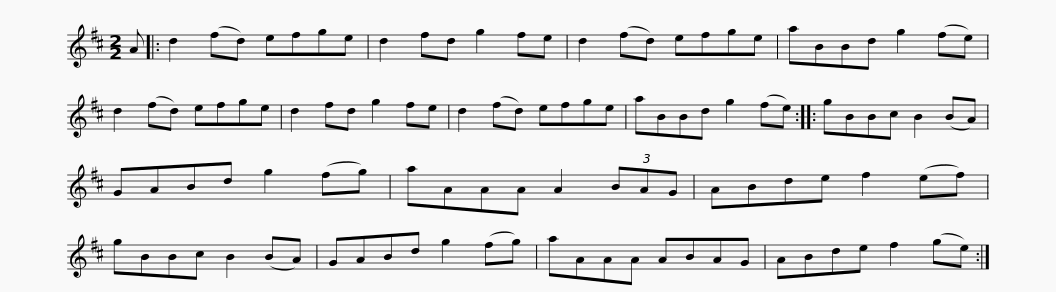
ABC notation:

X:1
L:1/8
M:2/2
I:linebreak $
K:D
V:1 treble
V:1
 A |: d2 (fd) efge | d2 fd g2 fe | d2 (fd) efge | aBBd g2 (fe) | %5
 d2 (fd) efge | d2 fd g2 fe |$ d2 (fd) efge | aBBd g2 (fe) :: gBBc B2 (BA) | %10
 GABd g2 (fg) | aAAA A2 (3BAG | ABde f2 (ef) |$ gBBc B2 (BA) | GABd g2 (fg) | %15
 aAAA ABAG | ABde f2 (ge) :| %17
